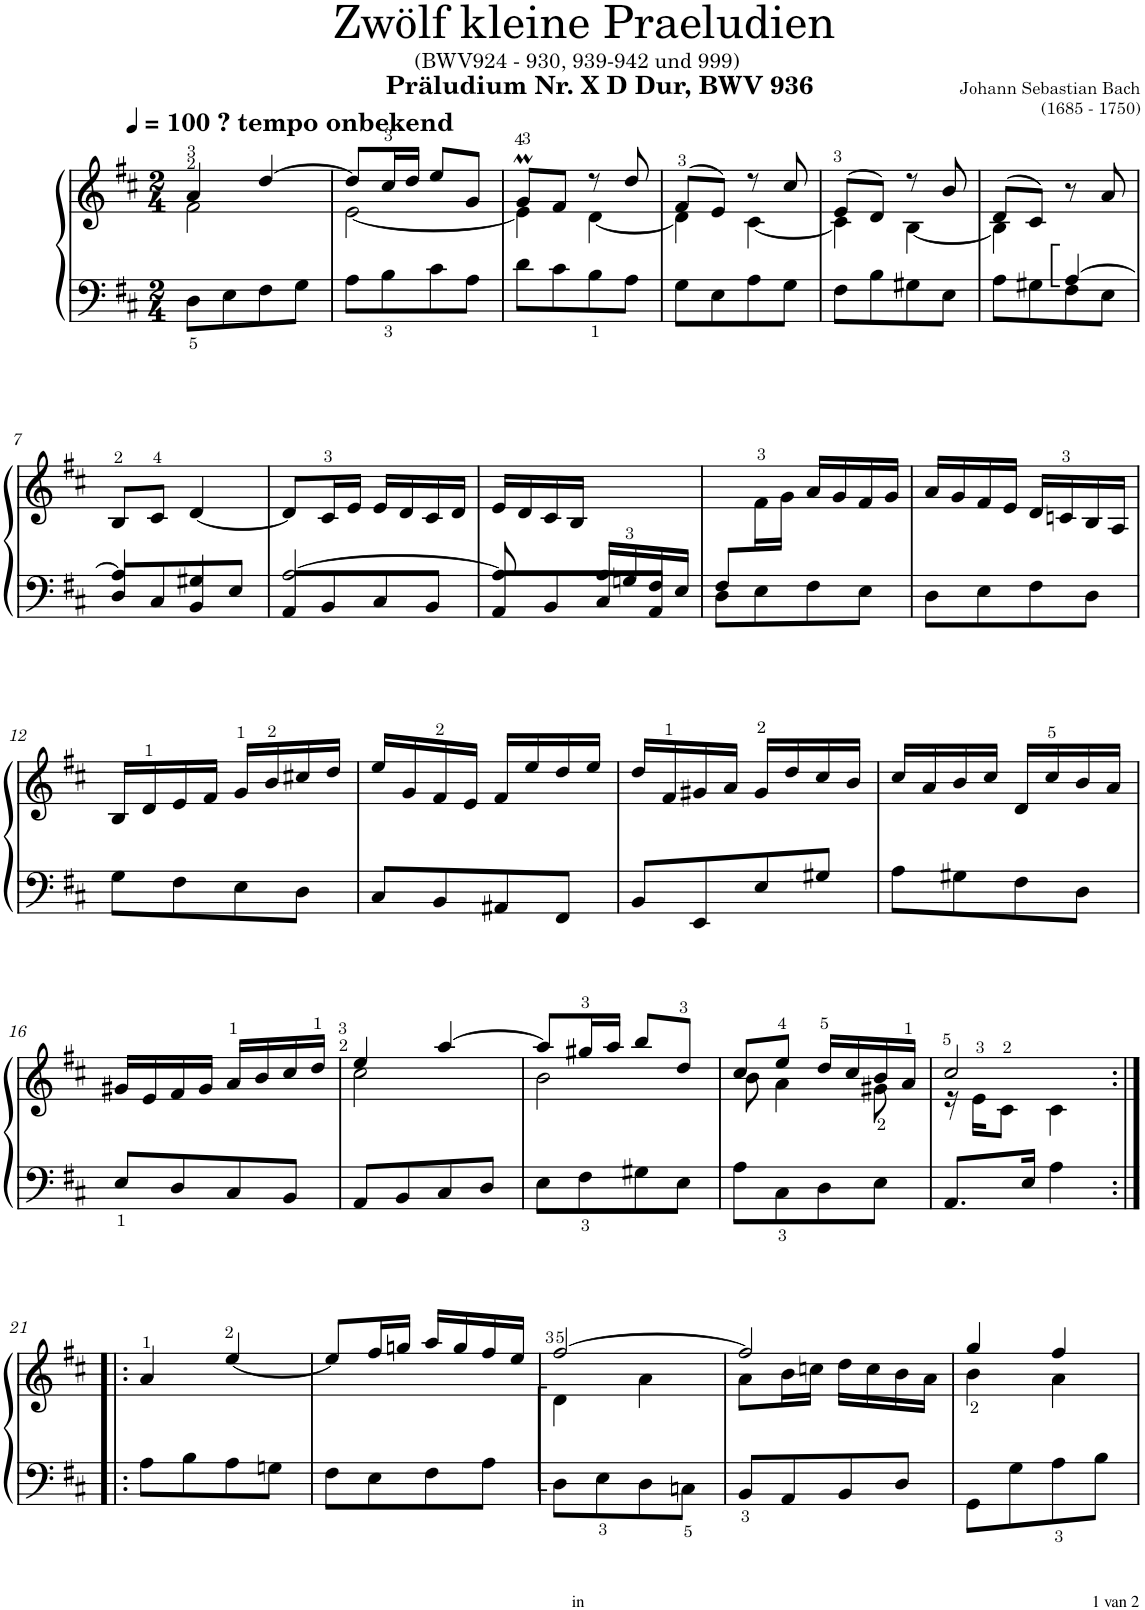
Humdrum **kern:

**kern	**kern
*part1	*part1
*staff2	*staff1
*I"Klavír	*
*I'Klv.	*
*clefF4	*clefG2
*k[f#c#]	*k[f#c#]
*M2/4	*M2/4
*MM100	*MM100
=1	=1
*	*^
!	!LO:TX:a:B:t=? tempo onbekend	!
!	!LO:TX:a:B:t=Präludium Nr. X D Dur, BWV 936	!
8D\L	4a/	2f#\
8E\	.	.
8F#\	[4dd/	.
8G\J	.	.
=2	=2	=2
8A\L	8dd/L]	[2e\
8B\	16cc#/L	.
.	16dd/JJ	.
8c#\	8ee/L	.
8A\J	8g/J	.
=3	=3	=3
8d\L	8gM/L	4e\]
8c#\	8f#/J	.
8B\	8r	[4d\
8A\J	8dd/	.
=4	=4	=4
8G\L	(8f#/L	4d\]
8E\	8e/J)	.
8A\	8r	[4c#\
8G\J	8cc#/	.
=5	=5	=5
8F#\L	(8e/L	4c#\]
8B\	8d/J)	.
8G#X\	8r	[4B\
8E\J	8b/	.
=6	=6	=6
*^	*	*
8A\L	4ryy	(8d/L	4B\]
8G#X\	.	8c#/J)	.
8F#\	[4A::/	8r	4ryy
8E\J	.	8a/	.
*	*	*v	*v
!!LO:LB:g=z
=7	=7	=7
8D/L	4A/]	8B/L
8C#/	.	8c#/J
8BB/	4G#X/	[4d/
8E/J	.	.
=8	=8	=8
8AA/L	[2A/	8d/L]
8BB/	.	16c#/L
.	.	16e/JJ
8C#/	.	16e/LL
.	.	16d/
8BB/J	.	16c#/
.	.	16d/JJ
=9	=9	=9
8AA/L	8A/]	16e/LL
.	.	16d/
8BB/	8ryy	16c#/
.	.	16B/JJ
8C#/	16A/LL	4ryy
.	16Gn/	.
8AA/J	16F#/	.
.	16E/JJ	.
=10	=10	=10
8F#/L	8D\L	8ryy
4.ryy	8E\	16f#\L
.	.	16g\JJ
.	8F#\	16a/LL
.	.	16g/
.	8E\J	16f#/
.	.	16g/JJ
*v	*v	*
=11	=11
8D\L	16a/LL
.	16g/
8E\	16f#/
.	16e/JJ
8F#\	16d/LL
.	16cn/
8D\J	16B/
.	16A/JJ
!!LO:LB:g=z
=12	=12
8G\L	16B/LL
.	16d/
8F#\	16e/
.	16f#/JJ
8E\	16g/LL
.	16b/
8D\J	16cc#X/
.	16dd/JJ
=13	=13
8C#/L	16ee/LL
.	16g/
8BB/	16f#/
.	16e/JJ
8AA#X/	16f#/LL
.	16ee/
8FF#/J	16dd/
.	16ee/JJ
=14	=14
8BB/L	16dd/LL
.	16f#/
8EE/	16g#X/
.	16a/JJ
8E/	16g#/LL
.	16dd/
8G#X/J	16cc#/
.	16b/JJ
=15	=15
8A\L	16cc#/LL
.	16a/
8G#X\	16b/
.	16cc#/JJ
8F#\	16d/LL
.	16cc#/
8D\J	16b/
.	16a/JJ
!!LO:LB:g=z
=16	=16
8E/L	16g#X/LL
.	16e/
8D/	16f#/
.	16g#/JJ
8C#/	16a/LL
.	16b/
8BB/J	16cc#/
.	16dd/JJ
=17	=17
*	*^
8AA/L	4ee/	2cc#\
8BB/	.	.
8C#/	[4aa/	.
8D/J	.	.
=18	=18	=18
8E\L	8aa/L]	2b\
8F#\	16gg#X/L	.
.	16aa/JJ	.
8G#X\	8bb/L	.
8E\J	8dd/J	.
=19	=19	=19
8A\L	8cc#/L	8b\
8C#\	8ee/J	4a\
8D\	16dd/LL	.
.	16cc#/	.
8E\J	16b/	8g#X\
.	16a/JJ	.
=20	=20	=20
8.AA/L	2cc#/	16r
.	.	16e\KL
.	.	8c#\J
16E/Jk	.	.
4A\	.	4c#\
*	*v	*v
!!LO:LB:g=z
=21:|!|:	=21:|!|:
8A\L	4a/
8B\	.
8A\	[4ee/
8Gn\J	.
=22	=22
8F#\L	8ee/L]
8E\	16ff#/L
.	16ggn/JJ
8F#\	16aa/LL
.	16gg/
8A\J	16ff#/
.	16ee/JJ
=23	=23
*	*^
8D\L	[2ff#/	4d::\
8E\	.	.
8D\	.	4a\
8Cn\J	.	.
=24	=24	=24
8BB/L	2ff#/]	8a\L
8AA/	.	16b\L
.	.	16ccn\JJ
8BB/	.	16dd\LL
.	.	16cc\
8D/J	.	16b\
.	.	16a\JJ
=25	=25	=25
8GG\L	4gg/	4b\
8G\	.	.
8A\	4ff#/	4a\
8B\J	.	.
*	*v	*v
=	=
*-	*-
